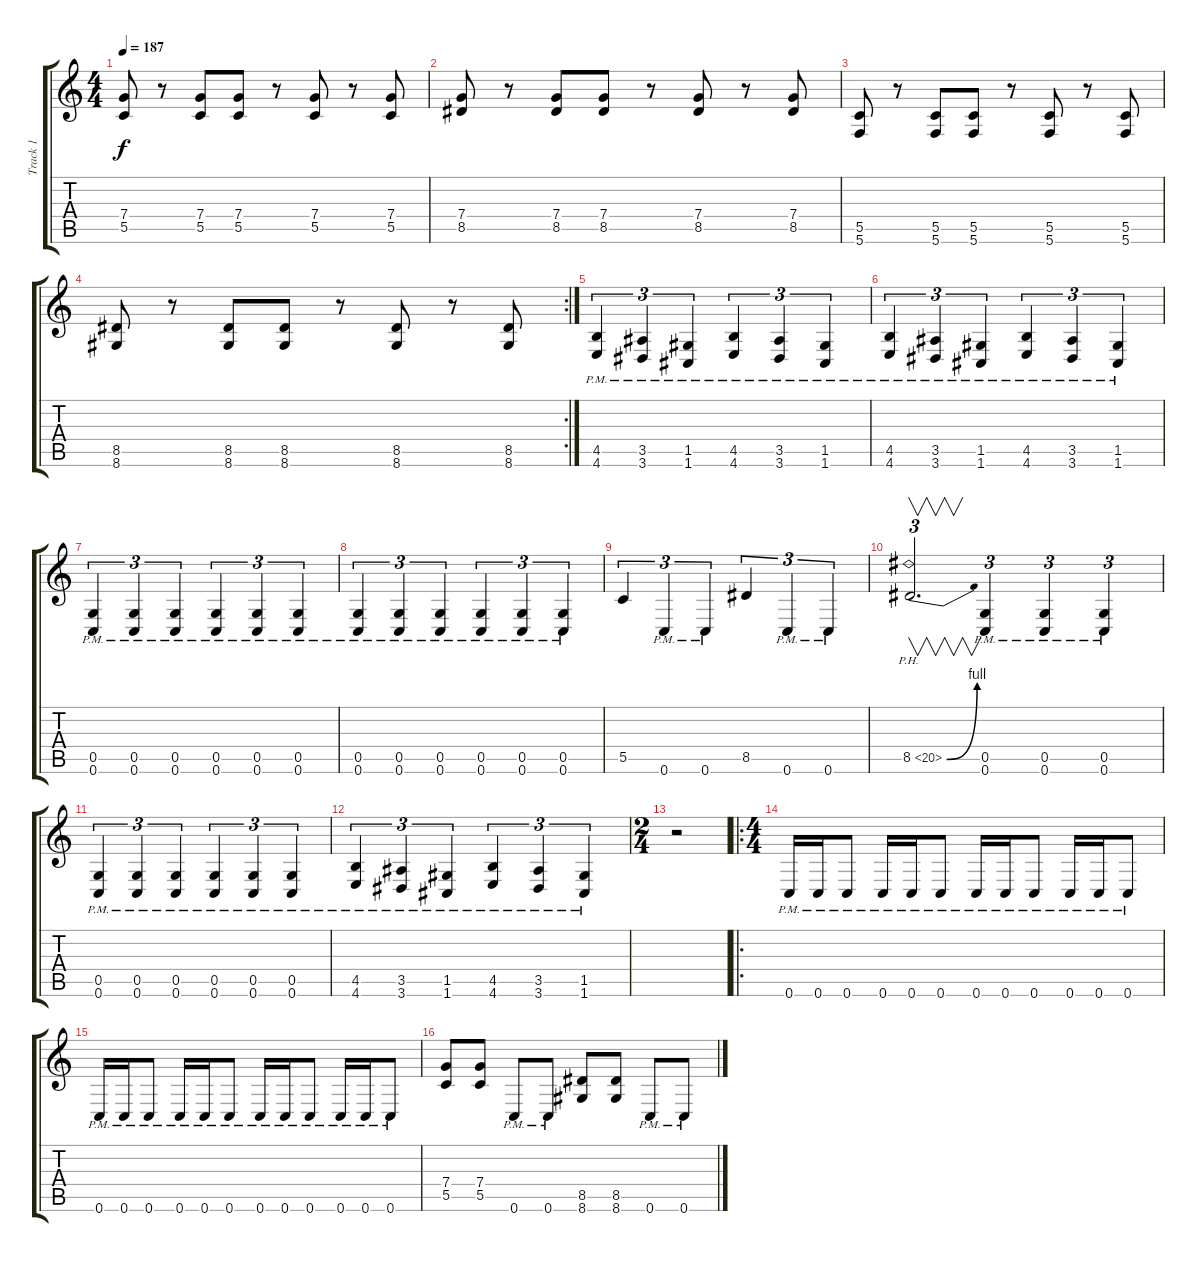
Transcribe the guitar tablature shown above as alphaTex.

\track ("Track 1" "Track 1") {instrument distortionguitar}
\staff {score tabs}
\tuning (D4 A3 F3 C3 G2 C2) {hide}
\ts (4 4)
\tempo 187
\clef g2
\ks c
(7.4 5.5).8{dy f} r.8 (7.4 5.5).8 (7.4 5.5).8 r.8 (7.4 5.5).8 r.8 (7.4 5.5).8 |
(7.4 8.5).8 r.8 (7.4 8.5).8 (7.4 8.5).8 r.8 (7.4 8.5).8 r.8 (7.4 8.5).8 |
(5.5 5.6).8 r.8 (5.5 5.6).8 (5.5 5.6).8 r.8 (5.5 5.6).8 r.8 (5.5 5.6).8 |
\rc 2
(8.5 8.6).8 r.8 (8.5 8.6).8 (8.5 8.6).8 r.8 (8.5 8.6).8 r.8 (8.5 8.6).8 |
(4.5{pm} 4.6{pm}).4{tu (3 2)} (3.5{pm} 3.6{pm}).4{tu (3 2)} (1.5{pm} 1.6{pm}).4{tu (3 2)} (4.5{pm} 4.6{pm}).4{tu (3 2)} (3.5{pm} 3.6{pm}).4{tu (3 2)} (1.5{pm} 1.6{pm}).4{tu (3 2)} |
(4.5{pm} 4.6{pm}).4{tu (3 2)} (3.5{pm} 3.6{pm}).4{tu (3 2)} (1.5{pm} 1.6{pm}).4{tu (3 2)} (4.5{pm} 4.6{pm}).4{tu (3 2)} (3.5{pm} 3.6{pm}).4{tu (3 2)} (1.5{pm} 1.6{pm}).4{tu (3 2)} |
(0.5{pm} 0.6{pm}).4{tu (3 2)} (0.5{pm} 0.6{pm}).4{tu (3 2)} (0.5{pm} 0.6{pm}).4{tu (3 2)} (0.5{pm} 0.6{pm}).4{tu (3 2)} (0.5{pm} 0.6{pm}).4{tu (3 2)} (0.5{pm} 0.6{pm}).4{tu (3 2)} |
(0.5{pm} 0.6{pm}).4{tu (3 2)} (0.5{pm} 0.6{pm}).4{tu (3 2)} (0.5{pm} 0.6{pm}).4{tu (3 2)} (0.5{pm} 0.6{pm}).4{tu (3 2)} (0.5{pm} 0.6{pm}).4{tu (3 2)} (0.5{pm} 0.6{pm}).4{tu (3 2)} |
5.5.4{tu (3 2)} 0.6{pm}.4{tu (3 2)} 0.6{pm}.4{tu (3 2)} 8.5.4{tu (3 2)} 0.6{pm}.4{tu (3 2)} 0.6{pm}.4{tu (3 2)} |
8.5{be (bend 0 0 60 4) ph 12}.2{v d tu (3 2)} (0.5{pm} 0.6{pm}).4{tu (3 2)} (0.5{pm} 0.6{pm}).4{tu (3 2)} (0.5{pm} 0.6{pm}).4{tu (3 2)} |
(0.5{pm} 0.6{pm}).4{tu (3 2)} (0.5{pm} 0.6{pm}).4{tu (3 2)} (0.5{pm} 0.6{pm}).4{tu (3 2)} (0.5{pm} 0.6{pm}).4{tu (3 2)} (0.5{pm} 0.6{pm}).4{tu (3 2)} (0.5{pm} 0.6{pm}).4{tu (3 2)} |
(4.5{pm} 4.6{pm}).4{tu (3 2)} (3.5{pm} 3.6{pm}).4{tu (3 2)} (1.5{pm} 1.6{pm}).4{tu (3 2)} (4.5{pm} 4.6{pm}).4{tu (3 2)} (3.5{pm} 3.6{pm}).4{tu (3 2)} (1.5{pm} 1.6{pm}).4{tu (3 2)} |
\ts (2 4)
r.2 |
\ro
\ts (4 4)
0.6{pm}.16 0.6{pm}.16 0.6{pm}.8 0.6{pm}.16 0.6{pm}.16 0.6{pm}.8 0.6{pm}.16 0.6{pm}.16 0.6{pm}.8 0.6{pm}.16 0.6{pm}.16 0.6{pm}.8 |
0.6{pm}.16 0.6{pm}.16 0.6{pm}.8 0.6{pm}.16 0.6{pm}.16 0.6{pm}.8 0.6{pm}.16 0.6{pm}.16 0.6{pm}.8 0.6{pm}.16 0.6{pm}.16 0.6{pm}.8 |
(7.4 5.5).8 (7.4 5.5).8 0.6{pm}.8 0.6{pm}.8 (8.5 8.6).8 (8.5 8.6).8 0.6{pm}.8 0.6{pm}.8
